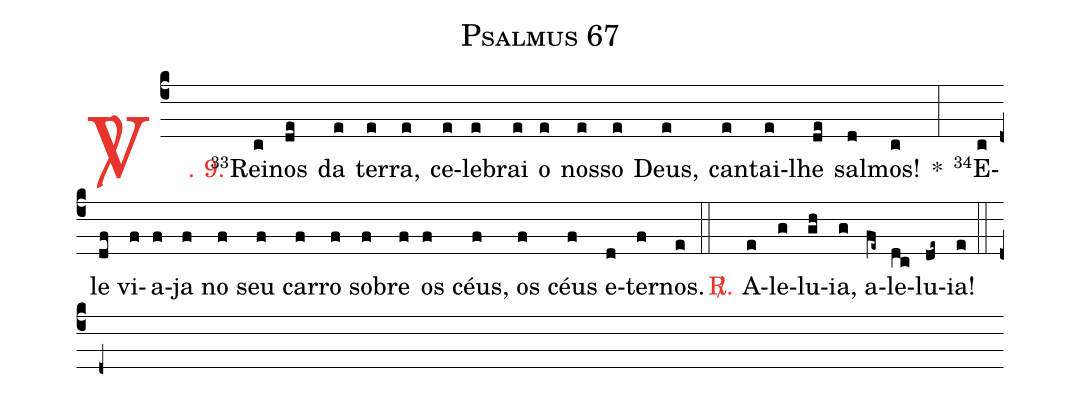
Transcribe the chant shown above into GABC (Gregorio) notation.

name: Psalmus 67;
%%
(c4)

<c><sp>V/</sp>. 9.</c>() <v>\VSup{33}</v>Rei(c)nos(de) da(e) ter(e)ra,(e) ce(e)le(e)brai(e) o(e) nos(e)so(e) Deus,(e) can(e)tai-(e)lhe(de) sal(d)mos!(c) *(:) <v>\VSup{34}</v>E(c)le(df) vi(f)a(f)ja(f) no(f) seu(f) car(f)ro(f) so(f)bre(f) os(f) céus,(f) os(f) céus(f) e(d)ter(f)nos.(e)

(::)

<nlba><c><sp>R/</sp>.</c>() A</nlba>(e)le(g)lu(gh)ia,(g) a(fe~)le(dc)lu(de~)ia!(e)

(::)

(d+)
